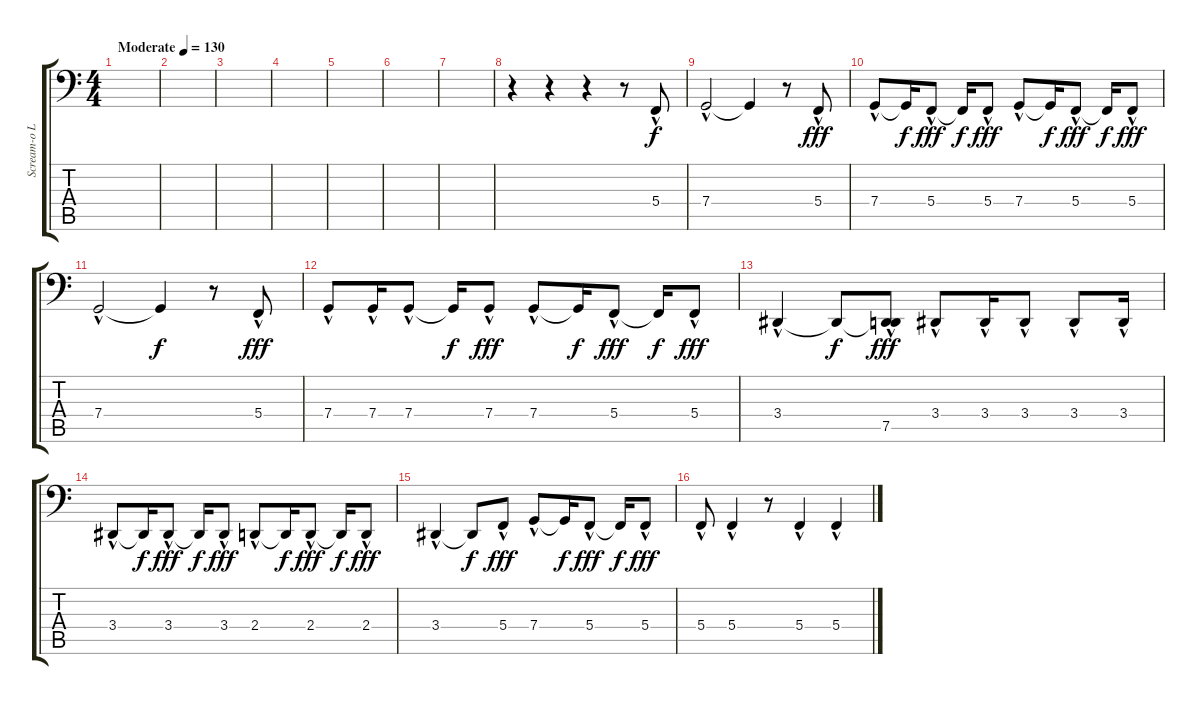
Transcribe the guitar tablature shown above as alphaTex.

\track ("Scream-o Lyrics" "Scream-o L") {instrument synthbrass1}
\staff {score tabs}
\tuning (D2 A2 F2 C2 G1 C1) {hide}
\ts (4 4)
\tempo (130 "Moderate")
\clef f4
\ks c
|
|
|
|
|
|
|
r.4 r.4 r.4 r.8 5.4{hac}.8 |
7.4{hac}.2 7.4{t}.4{dy f} r.8 5.4{hac}.8{dy fff} |
7.4{hac}.8 7.4{t}.16{dy f} 5.4{hac}.8{dy fff} 5.4{t}.16{dy f} 5.4{hac}.8{dy fff} 7.4{hac}.8 7.4{t}.16{dy f} 5.4{hac}.8{dy fff} 5.4{t}.16{dy f} 5.4{hac}.8{dy fff} |
7.4{hac}.2 7.4{t}.4{dy f} r.8 5.4{hac}.8{dy fff} |
7.4{hac}.8 7.4{hac}.16 7.4{hac}.8 7.4{t}.16{dy f} 7.4{hac}.8{dy fff} 7.4{hac}.8 7.4{t}.16{dy f} 5.4{hac}.8{dy fff} 5.4{t}.16{dy f} 5.4{hac}.8{dy fff} |
3.4{hac}.4 3.4{t}.8{dy f} (3.4{t} 7.5{hac}).8{dy fff} 3.4{hac}.8 3.4{hac}.16 3.4{hac}.8 3.4{hac}.8 3.4{hac}.16 |
3.4{hac}.8 3.4{t}.16{dy f} 3.4{hac}.8{dy fff} 3.4{t}.16{dy f} 3.4{hac}.8{dy fff} 2.4{hac}.8 2.4{t}.16{dy f} 2.4{hac}.8{dy fff} 2.4{t}.16{dy f} 2.4{hac}.8{dy fff} |
3.4{hac}.4 3.4{t}.8{dy f} 5.4{hac}.8{dy fff} 7.4{hac}.8 7.4{t}.16{dy f} 5.4{hac}.8{dy fff} 5.4{t}.16{dy f} 5.4{hac}.8{dy fff} |
5.4{hac}.8 5.4{hac}.4 r.8 5.4{hac}.4 5.4{hac}.4
